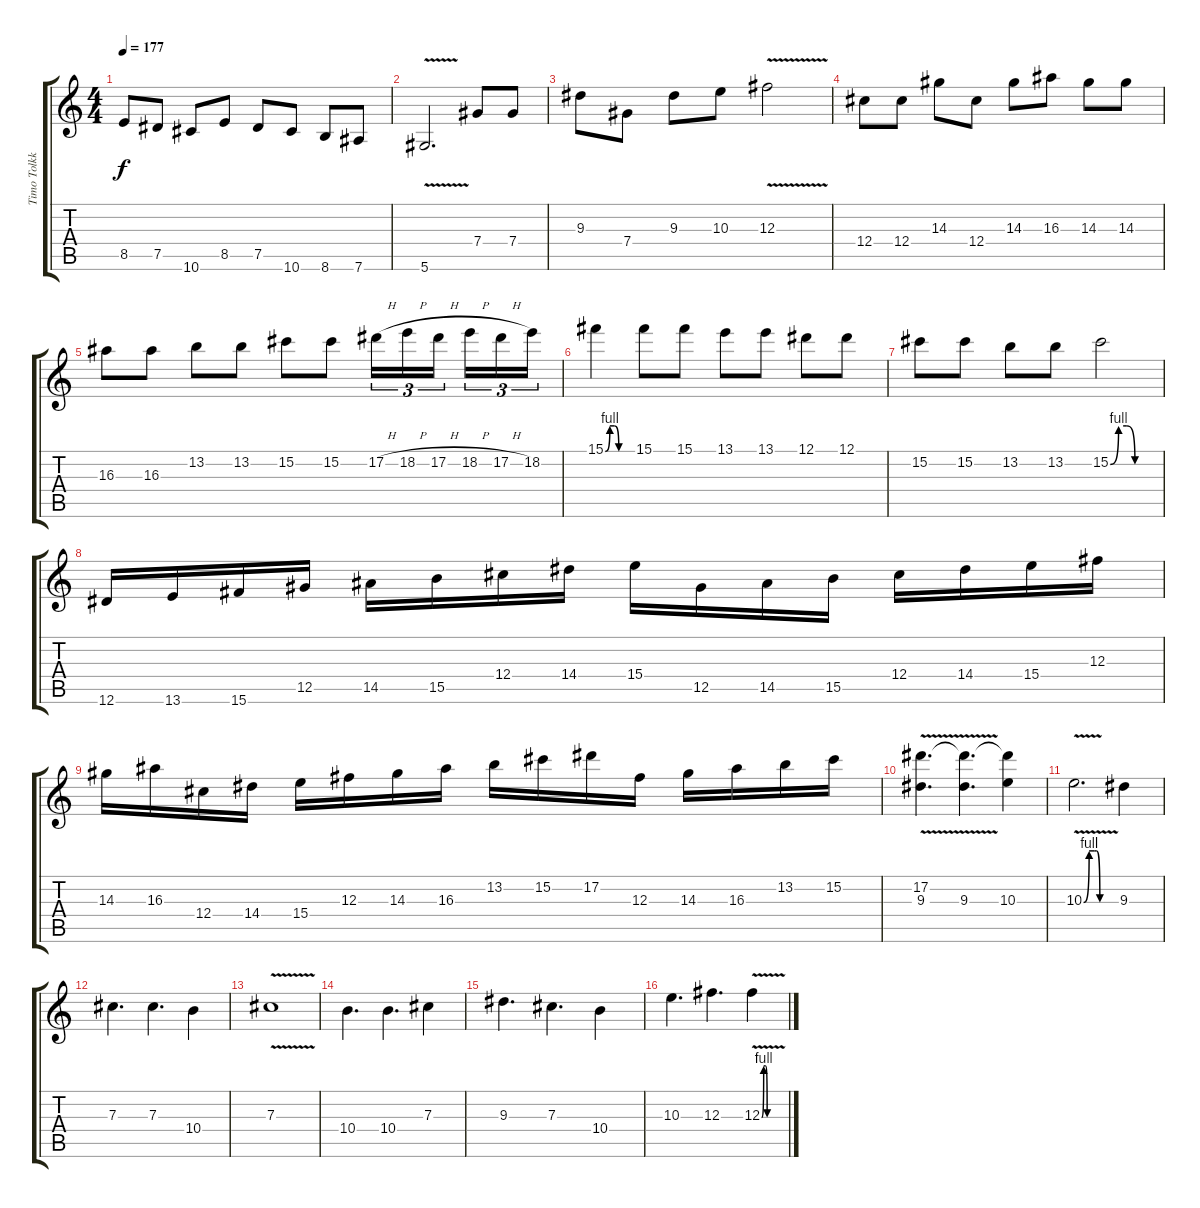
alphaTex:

\track ("Timo Tolkki (Lead)" "Timo Tolkk") {instrument distortionguitar}
\staff {score tabs}
\tuning (Eb4 Bb3 Gb3 Db3 Ab2 Eb2) {hide}
\ts (4 4)
\tempo 177
\clef g2
\ks c
8.5.8{dy f} 7.5.8 10.6.8 8.5.8 7.5.8 10.6.8 8.6.8 7.6.8 |
5.6{v}.2{d} 7.4.8 7.4.8 |
9.3.8 7.4.8 9.3.8 10.3.8 12.3{v}.2 |
12.4.8 12.4.8 14.3.8 12.4.8 14.3.8 16.3.8 14.3.8 14.3.8 |
16.3.8 16.3.8 13.2.8 13.2.8 15.2.8 15.2.8 17.2{h}.16{tu (3 2)} 18.2{h}.16{tu (3 2)} 17.2{h}.16{tu (3 2) beam splitsecondary} 18.2{h}.16{tu (3 2)} 17.2{h}.16{tu (3 2)} 18.2.16{tu (3 2)} |
15.1{be (custom 0 0 10 4 20 4 30 0 60 0)}.4 15.1.8 15.1.8 13.1.8 13.1.8 12.1.8 12.1.8 |
15.2.8 15.2.8 13.2.8 13.2.8 15.2{be (custom 0 0 10 4 20 4 30 0 60 0)}.2 |
12.6.16 13.6.16 15.6.16 12.5.16 14.5.16 15.5.16 12.4.16 14.4.16 15.4.16 12.5.16 14.5.16 15.5.16 12.4.16 14.4.16 15.4.16 12.3.16 |
14.3.16 16.3.16 12.4.16 14.4.16 15.4.16 12.3.16 14.3.16 16.3.16 13.2.16 15.2.16 17.2.16 12.3.16 14.3.16 16.3.16 13.2.16 15.2.16 |
(17.2{v} 9.3).4{d} (17.2{t} 9.3).4{d} (17.2{t} 10.3).4 |
10.3{be (custom 0 0 10 4 20 4 24 4 30 0 60 0) v}.2{d} 9.3.4 |
7.3.4{d} 7.3.4{d} 10.4.4 |
7.3{v}.1 |
10.4.4{d} 10.4.4{d} 7.3.4 |
9.3.4{d} 7.3.4{d} 10.4.4 |
10.3.4{d} 12.3.4{d} 12.3{be (custom 0 0 5 4 10 4 14 0 30 0 60 0) v}.4
